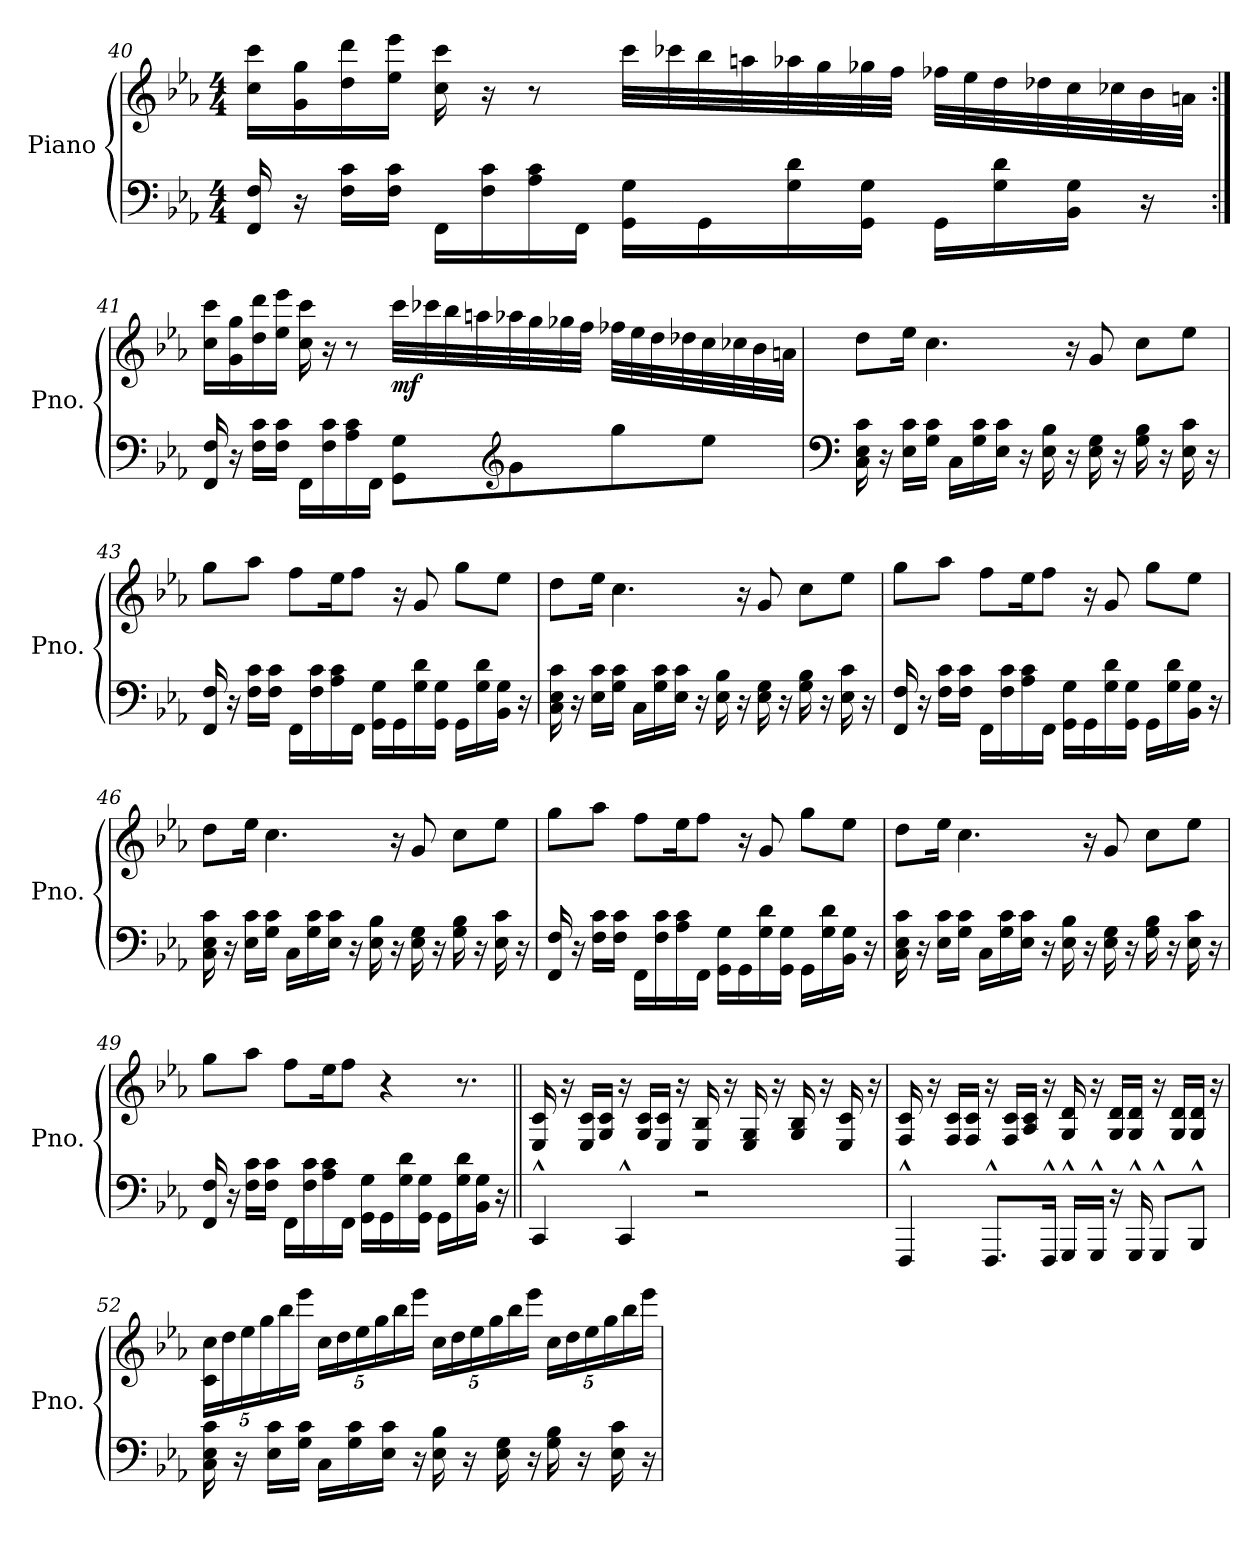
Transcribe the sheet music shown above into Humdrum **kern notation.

**kern	**kern	**dynam
*part1	*part1	*part1
*staff2	*staff1	*staff1/2
*I"Piano	*	*
*I'Pno.	*	*
!!LO:LB:g=z
*clefF4	*clefG2	*
*k[b-e-a-]	*k[b-e-a-]	*
*M4/4	*M4/4	*
=40	=40	=40
16FF/ 16F/	16cc\ 16ccc\LL	.
16r	16g\ 16gg\	.
16F\ 16c\LL	16dd\ 16ddd\	.
16F\ 16c\JJ	16ee-\ 16eee-\JJ	.
16FF\LL	16cc\ 16ccc\	.
16F\ 16c\	16r	.
16A-\ 16c\	8r	.
16FF\JJ	.	.
16GG\ 16G\LL	32ccc\LLL	.
.	32ccc-X\	.
16GG\	32bb-\	.
.	32aan\	.
16G\ 16d\	32aa-X\	.
.	32gg\	.
16GG\ 16G\JJ	32gg-X\	.
.	32ff\JJJ	.
16GG\LL	32ff-X\LLL	.
.	32ee-\	.
16G\ 16d\	32dd\	.
.	32dd-X\	.
16BB-\ 16G\JJ	32cc\	.
.	32cc-X\	.
16r	32b-\	.
.	32an\JJJ	.
!!LO:PB:g=z
=41:|!	=41:|!	=41:|!
16FF/ 16F/	16cc\ 16ccc\LL	.
16r	16g\ 16gg\	.
16F\ 16c\LL	16dd\ 16ddd\	.
16F\ 16c\JJ	16ee-\ 16eee-\JJ	.
16FF\LL	16cc\ 16ccc\	.
16F\ 16c\	16r	.
16A-\ 16c\	8r	.
16FF\JJ	.	.
!	!	!LO:DY:b
8GG\ 8G\L	32ccc\LLL	mf
.	32ccc-X\	.
.	32bb-\	.
.	32aan\	.
*clefG2	*	*
8g\	32aa-X\	.
.	32gg\	.
.	32gg-X\	.
.	32ff\JJJ	.
8gg\	32ff-X\LLL	.
.	32ee-\	.
.	32dd\	.
.	32dd-X\	.
8ee-\J	32cc\	.
.	32cc-X\	.
.	32b-\	.
.	32an\JJJ	.
=42	=42	=42
*clefF4	*	*
16C\ 16E-\ 16c\	8dd\L	.
16r	.	.
16E-\ 16c\LL	16ee-\Jk	.
16G\ 16c\JJ	4.cc\	.
16C\LL	.	.
16G\ 16c\	.	.
16E-\ 16c\JJ	.	.
16r	.	.
16E-\ 16B-\	.	.
16r	16r	.
16E-\ 16G\	8g/	.
16r	.	.
16G\ 16B-\	8cc\L	.
16r	.	.
16E-\ 16c\	8ee-\J	.
16r	.	.
!!LO:LB:g=z
=43	=43	=43
16FF/ 16F/	8gg\L	.
16r	.	.
16F\ 16c\LL	8aa-\J	.
16F\ 16c\JJ	.	.
16FF\LL	8ff\L	.
16F\ 16c\	.	.
16A-\ 16c\	16ee-\K	.
16FF\JJ	8ff\J	.
16GG\ 16G\LL	.	.
16GG\	16r	.
16G\ 16d\	8g/	.
16GG\ 16G\JJ	.	.
16GG\LL	8gg\L	.
16G\ 16d\	.	.
16BB-\ 16G\JJ	8ee-\J	.
16r	.	.
=44	=44	=44
16C\ 16E-\ 16c\	8dd\L	.
16r	.	.
16E-\ 16c\LL	16ee-\Jk	.
16G\ 16c\JJ	4.cc\	.
16C\LL	.	.
16G\ 16c\	.	.
16E-\ 16c\JJ	.	.
16r	.	.
16E-\ 16B-\	.	.
16r	16r	.
16E-\ 16G\	8g/	.
16r	.	.
16G\ 16B-\	8cc\L	.
16r	.	.
16E-\ 16c\	8ee-\J	.
16r	.	.
!!LO:LB:g=z
=45	=45	=45
16FF/ 16F/	8gg\L	.
16r	.	.
16F\ 16c\LL	8aa-\J	.
16F\ 16c\JJ	.	.
16FF\LL	8ff\L	.
16F\ 16c\	.	.
16A-\ 16c\	16ee-\K	.
16FF\JJ	8ff\J	.
16GG\ 16G\LL	.	.
16GG\	16r	.
16G\ 16d\	8g/	.
16GG\ 16G\JJ	.	.
16GG\LL	8gg\L	.
16G\ 16d\	.	.
16BB-\ 16G\JJ	8ee-\J	.
16r	.	.
=46	=46	=46
16C\ 16E-\ 16c\	8dd\L	.
16r	.	.
16E-\ 16c\LL	16ee-\Jk	.
16G\ 16c\JJ	4.cc\	.
16C\LL	.	.
16G\ 16c\	.	.
16E-\ 16c\JJ	.	.
16r	.	.
16E-\ 16B-\	.	.
16r	16r	.
16E-\ 16G\	8g/	.
16r	.	.
16G\ 16B-\	8cc\L	.
16r	.	.
16E-\ 16c\	8ee-\J	.
16r	.	.
!!LO:LB:g=z
=47	=47	=47
16FF/ 16F/	8gg\L	.
16r	.	.
16F\ 16c\LL	8aa-\J	.
16F\ 16c\JJ	.	.
16FF\LL	8ff\L	.
16F\ 16c\	.	.
16A-\ 16c\	16ee-\K	.
16FF\JJ	8ff\J	.
16GG\ 16G\LL	.	.
16GG\	16r	.
16G\ 16d\	8g/	.
16GG\ 16G\JJ	.	.
16GG\LL	8gg\L	.
16G\ 16d\	.	.
16BB-\ 16G\JJ	8ee-\J	.
16r	.	.
=48	=48	=48
16C\ 16E-\ 16c\	8dd\L	.
16r	.	.
16E-\ 16c\LL	16ee-\Jk	.
16G\ 16c\JJ	4.cc\	.
16C\LL	.	.
16G\ 16c\	.	.
16E-\ 16c\JJ	.	.
16r	.	.
16E-\ 16B-\	.	.
16r	16r	.
16E-\ 16G\	8g/	.
16r	.	.
16G\ 16B-\	8cc\L	.
16r	.	.
16E-\ 16c\	8ee-\J	.
16r	.	.
!!LO:LB:g=z
=49	=49	=49
16FF/ 16F/	8gg\L	.
16r	.	.
16F\ 16c\LL	8aa-\J	.
16F\ 16c\JJ	.	.
16FF\LL	8ff\L	.
16F\ 16c\	.	.
16A-\ 16c\	16ee-\K	.
16FF\JJ	8ff\J	.
16GG\ 16G\LL	.	.
16GG\	4r	.
16G\ 16d\	.	.
16GG\ 16G\JJ	.	.
16GG\LL	.	.
16G\ 16d\	8.r	.
16BB-\ 16G\JJ	.	.
16r	.	.
=50||	=50||	=50||
4CC^^/	16E-/ 16c/	.
.	16r	.
.	16E-/ 16c/LL	.
.	16G/ 16c/JJ	.
4CC^^/	16r	.
.	16G/ 16c/LL	.
.	16E-/ 16c/JJ	.
.	16r	.
2r	16E-/ 16B-/	.
.	16r	.
.	16E-/ 16G/	.
.	16r	.
.	16G/ 16B-/	.
.	16r	.
.	16E-/ 16c/	.
.	16r	.
!!LO:PB:g=z
=51	=51	=51
4FFF^^/	16F/ 16c/	.
.	16r	.
.	16F/ 16c/LL	.
.	16F/ 16c/JJ	.
8.FFF^^/L	16r	.
.	16F/ 16c/LL	.
.	16A-/ 16c/JJ	.
16FFF^^/Jk	16r	.
16GGG^^/LL	16G/ 16d/	.
16GGG^^/JJ	16r	.
16r	16G/ 16d/LL	.
16GGG^^/	16G/ 16d/JJ	.
8GGG^^/L	16r	.
.	16G/ 16d/LL	.
8BBB-^^/J	16G/ 16d/JJ	.
.	16r	.
!!LO:LB:g=z
=52	=52	=52
*	*Xbrackettup	*
16C\ 16E-\ 16c\	80%3c\ 80%3cc\LL	.
.	80%3dd\	.
16r	.	.
.	80%3ee-\	.
.	80%3gg\	.
16E-\ 16c\LL	.	.
.	80%3bb-\	.
16G\ 16c\JJ	16eee-\JJ	.
16C\LL	80%3cc\LL	.
.	80%3dd\	.
16G\ 16c\	.	.
.	80%3ee-\	.
.	80%3gg\	.
16E-\ 16c\JJ	.	.
.	80%3bb-\	.
16r	16eee-\JJ	.
16E-\ 16B-\	80%3cc\LL	.
.	80%3dd\	.
16r	.	.
.	80%3ee-\	.
.	80%3gg\	.
16E-\ 16G\	.	.
.	80%3bb-\	.
16r	16eee-\JJ	.
16G\ 16B-\	80%3cc\LL	.
.	80%3dd\	.
16r	.	.
.	80%3ee-\	.
.	80%3gg\	.
16E-\ 16c\	.	.
.	80%3bb-\	.
16r	16eee-\JJ	.
=	=	=
*-	*-	*-
